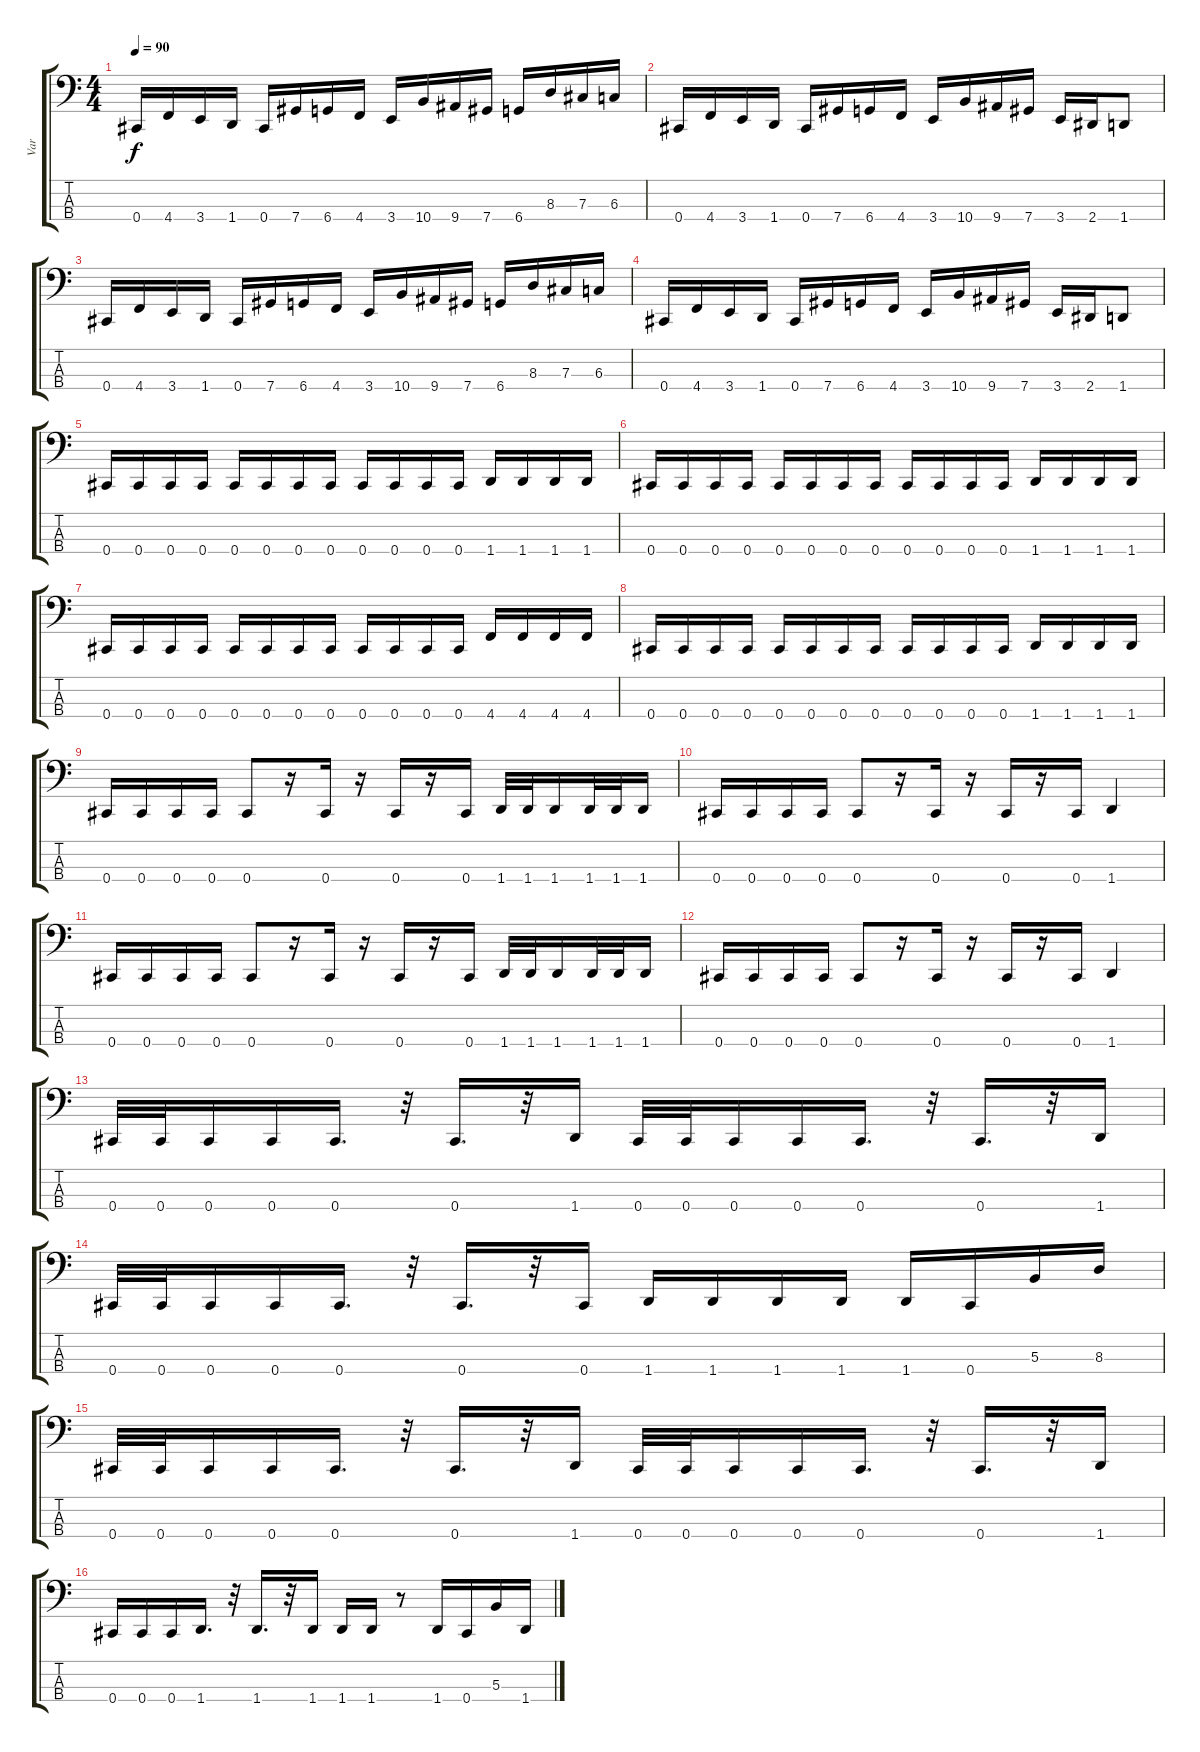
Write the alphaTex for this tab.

\track ("Var" "Var") {instrument electricbassfinger}
\staff {score tabs}
\tuning (E2 B1 Gb1 Db1) {hide}
\ts (4 4)
\tempo 90
\clef f4
\ks c
0.4.16{dy f} 4.4.16 3.4.16 1.4.16 0.4.16 7.4.16 6.4.16 4.4.16 3.4.16 10.4.16 9.4.16 7.4.16 6.4.16 8.3.16 7.3.16 6.3.16 |
0.4.16 4.4.16 3.4.16 1.4.16 0.4.16 7.4.16 6.4.16 4.4.16 3.4.16 10.4.16 9.4.16 7.4.16 3.4.16 2.4.16 1.4.8 |
0.4.16 4.4.16 3.4.16 1.4.16 0.4.16 7.4.16 6.4.16 4.4.16 3.4.16 10.4.16 9.4.16 7.4.16 6.4.16 8.3.16 7.3.16 6.3.16 |
0.4.16 4.4.16 3.4.16 1.4.16 0.4.16 7.4.16 6.4.16 4.4.16 3.4.16 10.4.16 9.4.16 7.4.16 3.4.16 2.4.16 1.4.8 |
0.4.16 0.4.16 0.4.16 0.4.16 0.4.16 0.4.16 0.4.16 0.4.16 0.4.16 0.4.16 0.4.16 0.4.16 1.4.16 1.4.16 1.4.16 1.4.16 |
0.4.16 0.4.16 0.4.16 0.4.16 0.4.16 0.4.16 0.4.16 0.4.16 0.4.16 0.4.16 0.4.16 0.4.16 1.4.16 1.4.16 1.4.16 1.4.16 |
0.4.16 0.4.16 0.4.16 0.4.16 0.4.16 0.4.16 0.4.16 0.4.16 0.4.16 0.4.16 0.4.16 0.4.16 4.4.16 4.4.16 4.4.16 4.4.16 |
0.4.16 0.4.16 0.4.16 0.4.16 0.4.16 0.4.16 0.4.16 0.4.16 0.4.16 0.4.16 0.4.16 0.4.16 1.4.16 1.4.16 1.4.16 1.4.16 |
0.4.16 0.4.16 0.4.16 0.4.16 0.4.8 r.16 0.4.16 r.16 0.4.16 r.16 0.4.16 1.4.32 1.4.32 1.4.16 1.4.32 1.4.32 1.4.16 |
0.4.16 0.4.16 0.4.16 0.4.16 0.4.8 r.16 0.4.16 r.16 0.4.16 r.16 0.4.16 1.4.4 |
0.4.16 0.4.16 0.4.16 0.4.16 0.4.8 r.16 0.4.16 r.16 0.4.16 r.16 0.4.16 1.4.32 1.4.32 1.4.16 1.4.32 1.4.32 1.4.16 |
0.4.16 0.4.16 0.4.16 0.4.16 0.4.8 r.16 0.4.16 r.16 0.4.16 r.16 0.4.16 1.4.4 |
0.4.32 0.4.32 0.4.16 0.4.16 0.4.16{d} r.32 0.4.16{d} r.32 1.4.16 0.4.32 0.4.32 0.4.16 0.4.16 0.4.16{d} r.32 0.4.16{d} r.32 1.4.16 |
0.4.32 0.4.32 0.4.16 0.4.16 0.4.16{d} r.32 0.4.16{d} r.32 0.4.16 1.4.16 1.4.16 1.4.16 1.4.16 1.4.16 0.4.16 5.3.16 8.3.16 |
0.4.32 0.4.32 0.4.16 0.4.16 0.4.16{d} r.32 0.4.16{d} r.32 1.4.16 0.4.32 0.4.32 0.4.16 0.4.16 0.4.16{d} r.32 0.4.16{d} r.32 1.4.16 |
0.4.16 0.4.16 0.4.16 1.4.16{d} r.32 1.4.16{d} r.32 1.4.16 1.4.16 1.4.16 r.8 1.4.16 0.4.16 5.3.16 1.4.16
